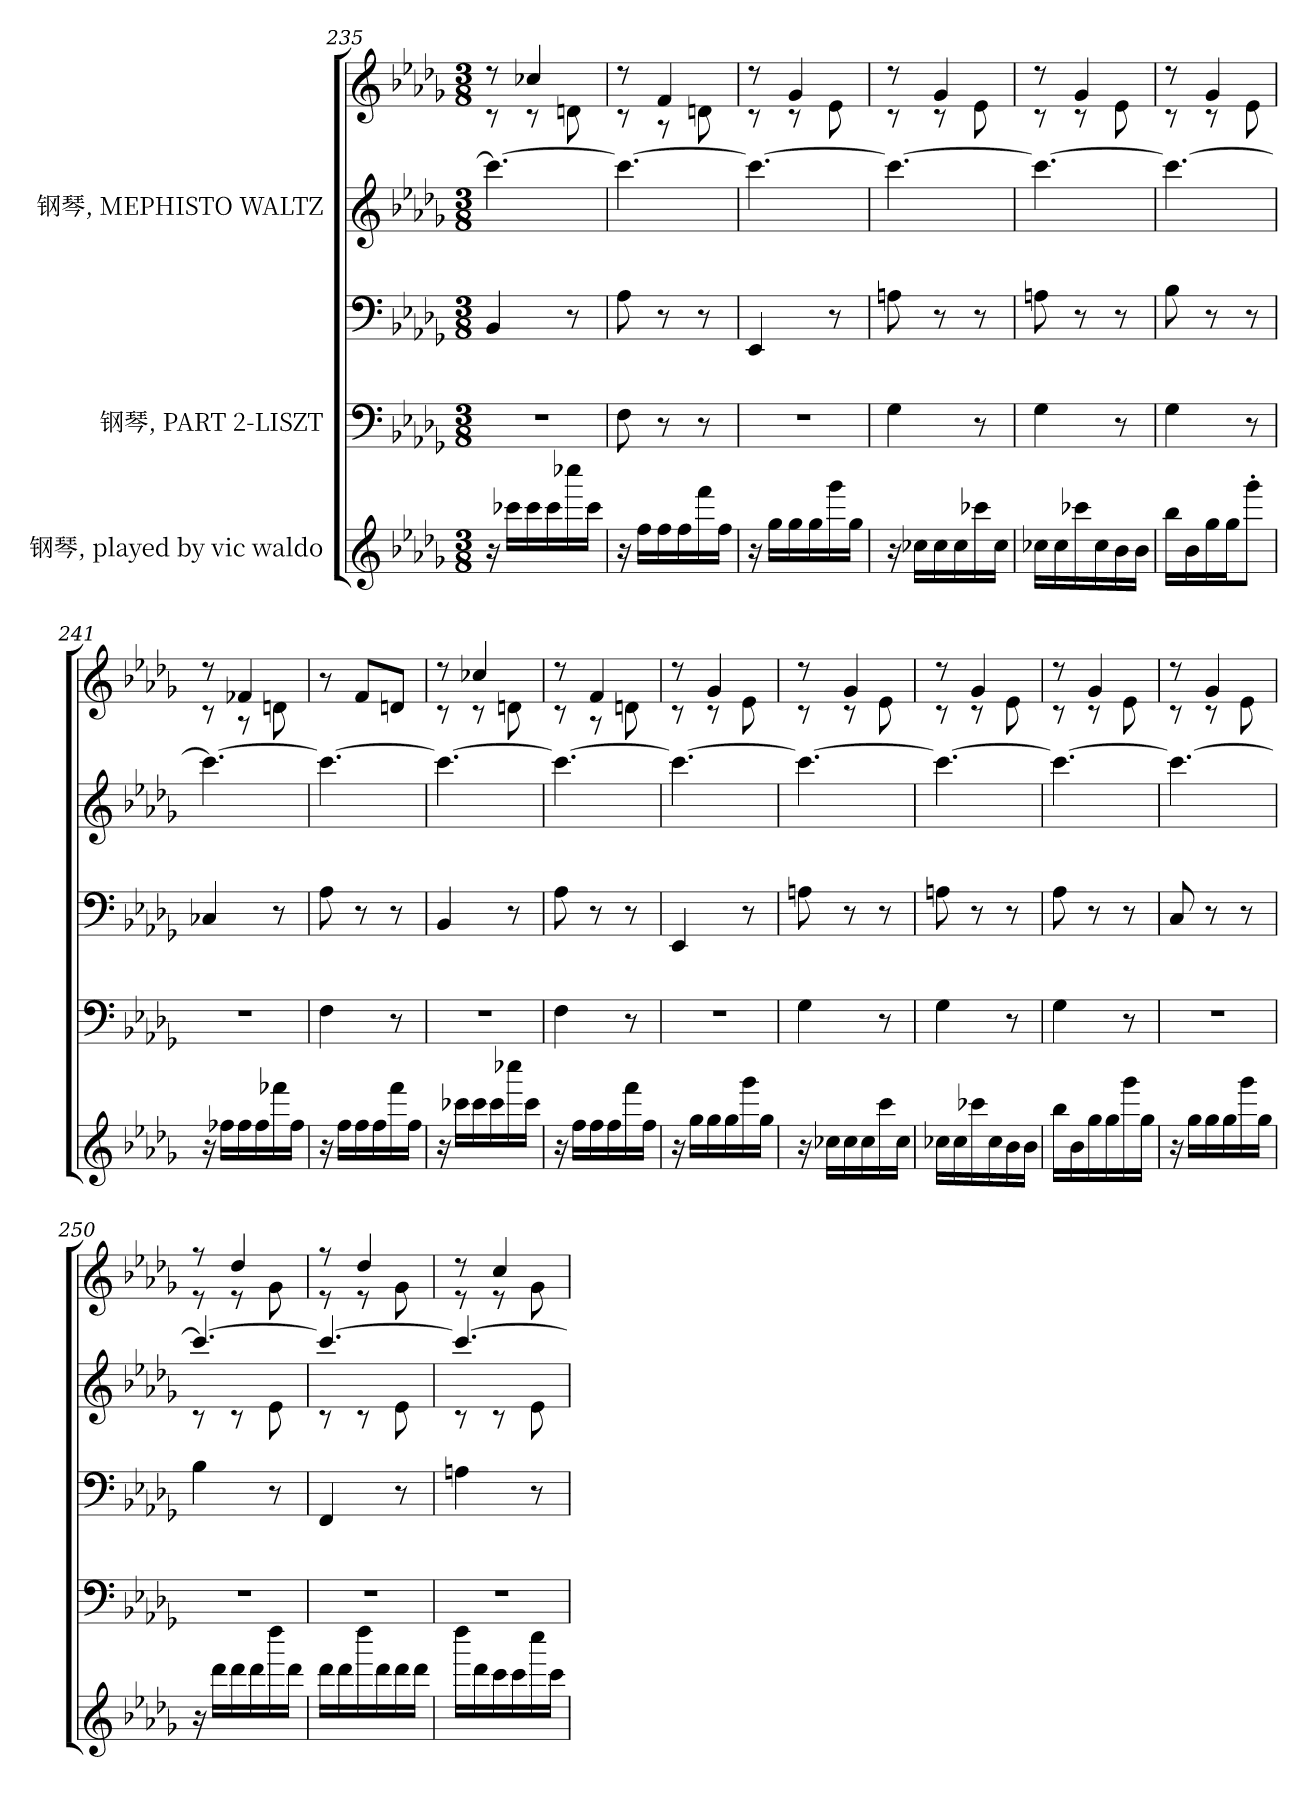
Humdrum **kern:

**kern	**kern	**kern	**kern	**kern
*part3	*part2	*part2	*part1	*part1
*staff5	*staff4	*staff3	*staff2	*staff1
*I"钢琴, played by vic waldo	*I"钢琴, PART 2-LISZT	*	*I"钢琴, MEPHISTO WALTZ	*
*clefG2	*clefF4	*clefF4	*clefG2	*clefG2
*k[b-e-a-d-g-]	*k[b-e-a-d-g-]	*k[b-e-a-d-g-]	*k[b-e-a-d-g-]	*k[b-e-a-d-g-]
*M3/8	*M3/8	*M3/8	*M3/8	*M3/8
=235	=235	=235	=235	=235
*	*	*	*	*^
16r	4.r	4BB-/	4.ccc-\_	8r	8r
16ccc-X\LL	.	.	.	.	.
16ccc-\	.	.	.	4cc-X/	8r
16ccc-\	.	.	.	.	.
16cccc-X\	.	8r	.	.	8dn\
16ccc-\JJ	.	.	.	.	.
=236	=236	=236	=236	=236	=236
16r	8F\	8A-\	4.ccc-\_	8r	8r
16ff\LL	.	.	.	.	.
16ff\	8r	8r	.	4f/	8r
16ff\	.	.	.	.	.
16fff\	8r	8r	.	.	8dn\
16ff\JJ	.	.	.	.	.
=237	=237	=237	=237	=237	=237
16r	4.r	4EE-/	4.ccc-\_	8r	8r
16gg-\LL	.	.	.	.	.
16gg-\	.	.	.	4g-/	8r
16gg-\	.	.	.	.	.
16ggg-\	.	8r	.	.	8e-\
16gg-\JJ	.	.	.	.	.
!!LO:PB:g=z	!!
=238	=238	=238	=238	=238	=238
16r	4G-\	8An\	4.ccc-\_	8r	8r
16cc-X\LL	.	.	.	.	.
16cc-\	.	8r	.	4g-/	8r
16cc-\	.	.	.	.	.
16ccc-X\	8r	8r	.	.	8e-\
16cc-\JJ	.	.	.	.	.
=239	=239	=239	=239	=239	=239
16cc-X\LL	4G-\	8An\	4.ccc-\_	8r	8r
16cc-\	.	.	.	.	.
16ccc-X\	.	8r	.	4g-/	8r
16cc-\	.	.	.	.	.
16b-\	8r	8r	.	.	8e-\
16b-\JJ	.	.	.	.	.
=240	=240	=240	=240	=240	=240
16bb-\LL	4G-\	8B-\	4.ccc-\_	8r	8r
16b-\	.	.	.	.	.
16gg-\	.	8r	.	4g-/	8r
16gg-\J	.	.	.	.	.
8ggg-'\J	8r	8r	.	.	8e-\
=241	=241	=241	=241	=241	=241
16r	4.r	4C-X/	4.ccc-\_	8r	8r
16ff-X\LL	.	.	.	.	.
16ff-\	.	.	.	4f-X/	8r
16ff-\	.	.	.	.	.
16fff-X\	.	8r	.	.	8dn\
16ff-\JJ	.	.	.	.	.
*	*	*	*	*v	*v
=242	=242	=242	=242	=242
16r	4F\	8A-\	4.ccc-\_	8r
16ff\LL	.	.	.	.
16ff\	.	8r	.	8f/L
16ff\	.	.	.	.
16fff\	8r	8r	.	8dn/J
16ff\JJ	.	.	.	.
!!LO:LB:g=z
=243	=243	=243	=243	=243
*	*	*	*	*^
16r	4.r	4BB-/	4.ccc-\_	8r	8r
16ccc-X\LL	.	.	.	.	.
16ccc-\	.	.	.	4cc-X/	8r
16ccc-\	.	.	.	.	.
16cccc-X\	.	8r	.	.	8dn\
16ccc-\JJ	.	.	.	.	.
=244	=244	=244	=244	=244	=244
16r	4F\	8A-\	4.ccc-\_	8r	8r
16ff\LL	.	.	.	.	.
16ff\	.	8r	.	4f/	8r
16ff\	.	.	.	.	.
16fff\	8r	8r	.	.	8dn\
16ff\JJ	.	.	.	.	.
=245	=245	=245	=245	=245	=245
16r	4.r	4EE-/	4.ccc-\_	8r	8r
16gg-\LL	.	.	.	.	.
16gg-\	.	.	.	4g-/	8r
16gg-\	.	.	.	.	.
16ggg-\	.	8r	.	.	8e-\
16gg-\JJ	.	.	.	.	.
=246	=246	=246	=246	=246	=246
16r	4G-\	8An\	4.ccc-\_	8r	8r
16cc-X\LL	.	.	.	.	.
16cc-\	.	8r	.	4g-/	8r
16cc-\	.	.	.	.	.
16ccc\	8r	8r	.	.	8e-\
16cc-\JJ	.	.	.	.	.
=247	=247	=247	=247	=247	=247
16cc-X\LL	4G-\	8An\	4.ccc-\_	8r	8r
16cc-\	.	.	.	.	.
16ccc-X\	.	8r	.	4g-/	8r
16cc-\	.	.	.	.	.
16b-\	8r	8r	.	.	8e-\
16b-\JJ	.	.	.	.	.
!!LO:PB:g=z	!!
=248	=248	=248	=248	=248	=248
16bb-\LL	4G-\	8A-\	4.ccc-\_	8r	8r
16b-\	.	.	.	.	.
16gg-\	.	8r	.	4g-/	8r
16gg-\	.	.	.	.	.
16ggg-\	8r	8r	.	.	8e-\
16gg-\JJ	.	.	.	.	.
=249	=249	=249	=249	=249	=249
16r	4.r	8C/	4.ccc-\_	8r	8r
16gg-\LL	.	.	.	.	.
16gg-\	.	8r	.	4g-/	8r
16gg-\	.	.	.	.	.
16ggg-\	.	8r	.	.	8e-\
16gg-\JJ	.	.	.	.	.
=250	=250	=250	=250	=250	=250
*	*	*	*^	*	*
16r	4.r	4B-\	4.ccc-/_	8r	8r	8r
16ddd-\LL	.	.	.	.	.	.
16ddd-\	.	.	.	8r	4dd-/	8r
16ddd-\	.	.	.	.	.	.
16dddd-\	.	8r	.	8e-\	.	8g-\
16ddd-\JJ	.	.	.	.	.	.
=251	=251	=251	=251	=251	=251	=251
16ddd-\LL	4.r	4FF/	4.ccc-/_	8r	8r	8r
16ddd-\	.	.	.	.	.	.
16dddd-\	.	.	.	8r	4dd-/	8r
16ddd-\	.	.	.	.	.	.
16ddd-\	.	8r	.	8e-\	.	8g-\
16ddd-\JJ	.	.	.	.	.	.
=252	=252	=252	=252	=252	=252	=252
16dddd-\LL	4.r	4An\	4.ccc-/_	8r	8r	8r
16ddd-\	.	.	.	.	.	.
16ccc\	.	.	.	8r	4cc/	8r
16ccc\	.	.	.	.	.	.
16cccc\	.	8r	.	8e-\	.	8g-\
16ccc\JJ	.	.	.	.	.	.
*	*	*	*v	*v	*	*
*	*	*	*	*v	*v
=	=	=	=	=
*-	*-	*-	*-	*-
